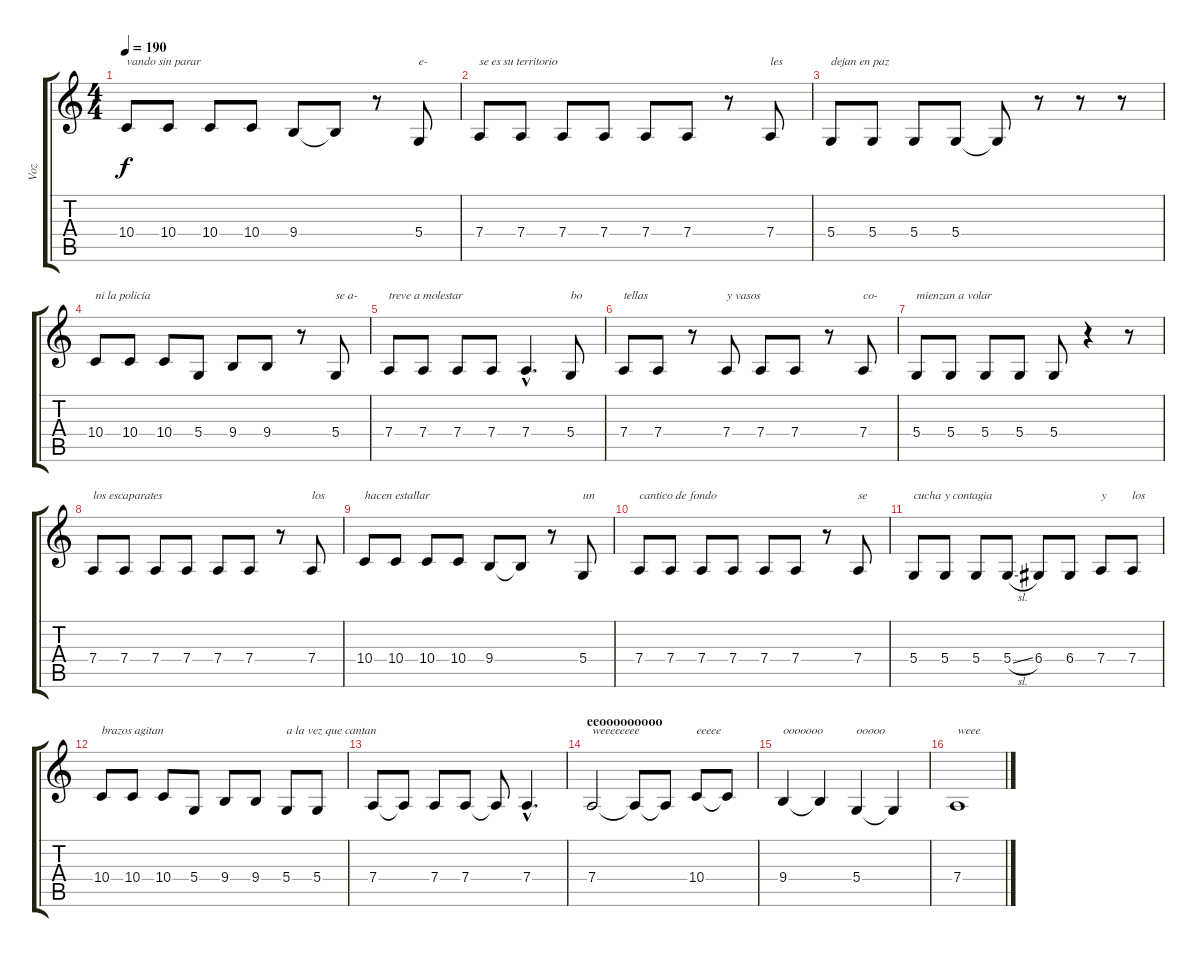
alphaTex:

\track ("Voz" "Voz") {instrument lead2sawtooth}
\staff {score tabs}
\tuning (E4 B3 G3 D3 A2 E2) {hide}
\ts (4 4)
\tempo 190
\clef g2
\ks c
10.4.8{txt "vando sin parar" dy f} 10.4.8 10.4.8 10.4.8 9.4.8 9.4{t}.8 r.8 5.4.8{txt "e-"} |
7.4.8{txt "se es su territorio"} 7.4.8 7.4.8 7.4.8 7.4.8 7.4.8 r.8 7.4.8{txt "les"} |
5.4.8{txt "dejan en paz"} 5.4.8 5.4.8 5.4.8 5.4{t}.8 r.8 r.8 r.8 |
10.4.8{txt "ni la policía"} 10.4.8 10.4.8 5.4.8 9.4.8 9.4.8 r.8 5.4.8{txt "se a-"} |
7.4.8{txt "treve a molestar"} 7.4.8 7.4.8 7.4.8 7.4{hac}.4{d} 5.4.8{txt "bo"} |
7.4.8{txt "tellas"} 7.4.8 r.8 7.4.8{txt "y vasos"} 7.4.8 7.4.8 r.8 7.4.8{txt "co-"} |
5.4.8{txt "mienzan a volar"} 5.4.8 5.4.8 5.4.8 5.4.8 r.4 r.8 |
7.4.8{txt "los escaparates"} 7.4.8 7.4.8 7.4.8 7.4.8 7.4.8 r.8 7.4.8{txt "los"} |
10.4.8{txt "hacen estallar"} 10.4.8 10.4.8 10.4.8 9.4.8 9.4{t}.8 r.8 5.4.8{txt "un"} |
7.4.8{txt "cantico de fondo"} 7.4.8 7.4.8 7.4.8 7.4.8 7.4.8 r.8 7.4.8{txt "se"} |
5.4.8{txt "cucha y contagia"} 5.4.8 5.4.8 5.4{sl}.8 6.4.8 6.4.8 7.4.8{txt "y"} 7.4.8{txt "los"} |
10.4.8{txt "brazos agitan"} 10.4.8 10.4.8 5.4.8 9.4.8 9.4.8 5.4.8{txt "a la vez que cantan"} 5.4.8 |
7.4.8 7.4{t}.8 7.4.8 7.4.8 7.4{t}.8 7.4{hac}.4{d} |
\section ("" "eeooooooooo")
7.4.2{txt "weeeeeeee"} 7.4{t}.8 7.4{t}.8 10.4.8{txt "eeeee"} 10.4{t}.8 |
9.4.4{txt "ooooooo"} 9.4{t}.4 5.4.4{txt "ooooo"} 5.4{t}.4 |
7.4.1{txt "weee"}
